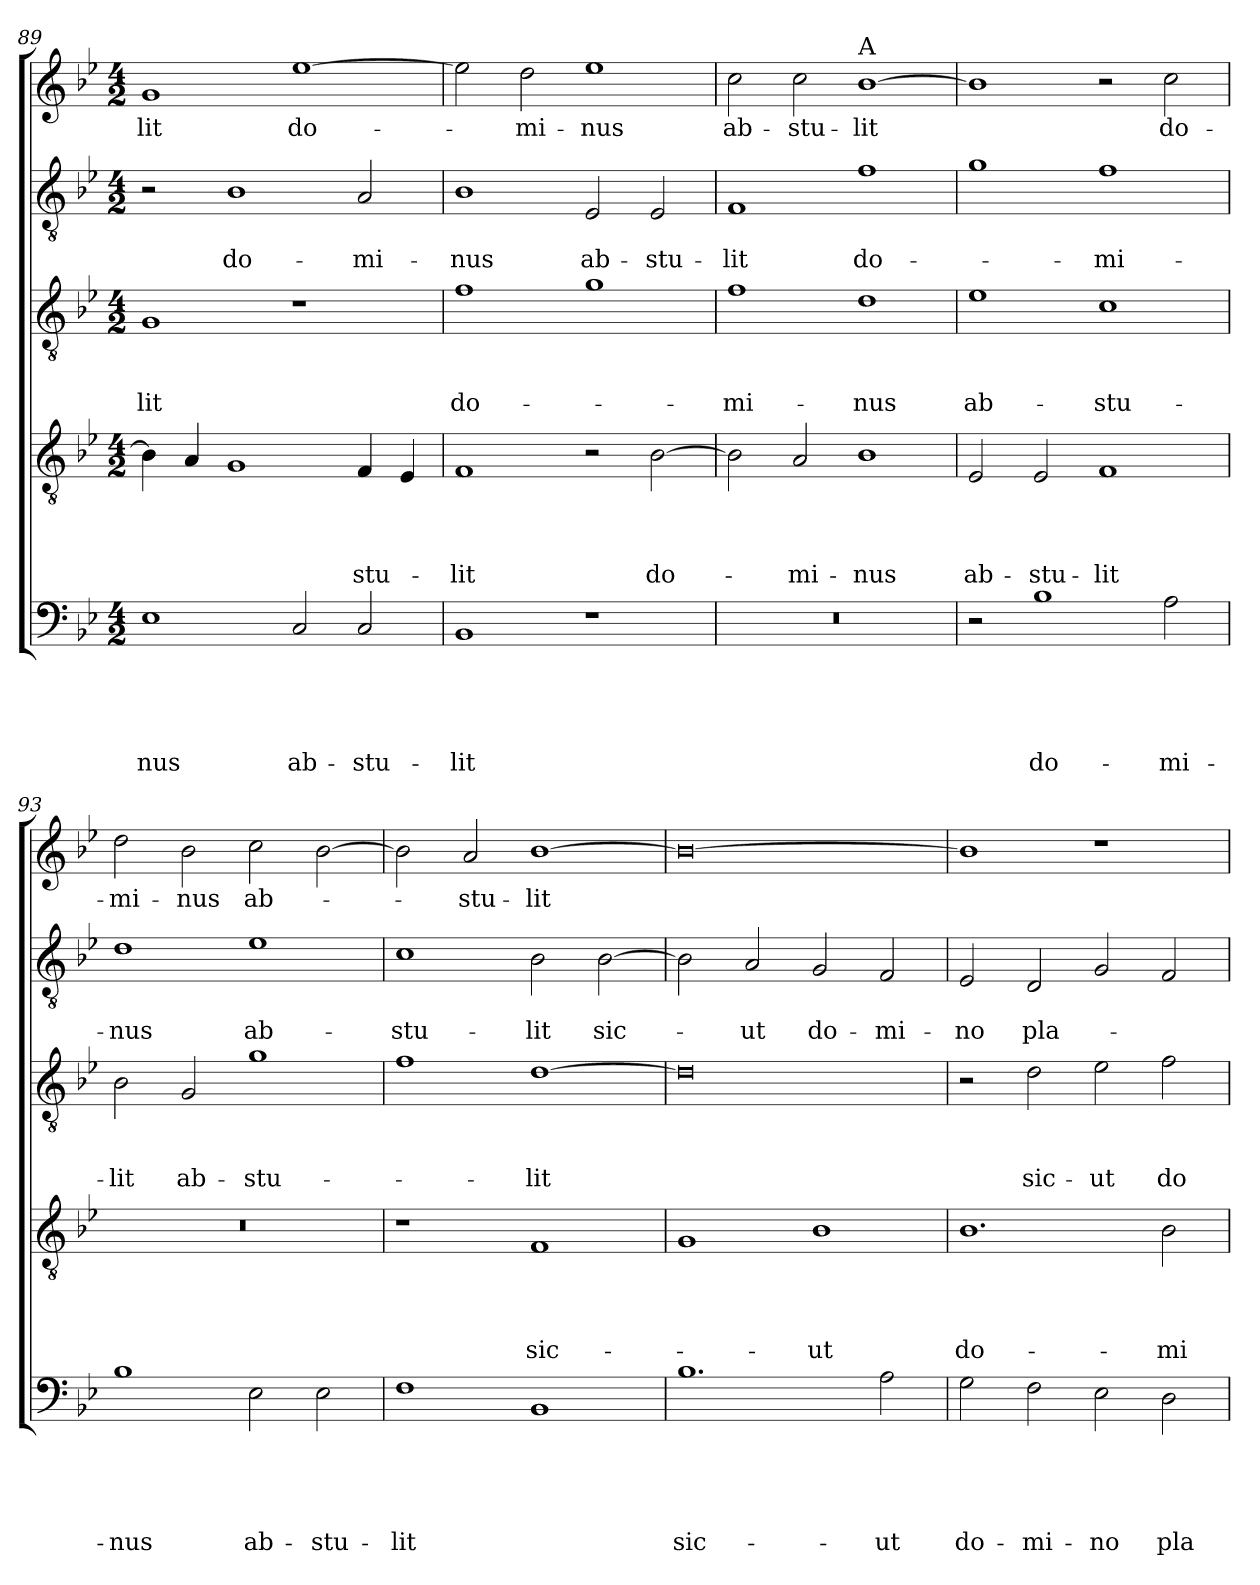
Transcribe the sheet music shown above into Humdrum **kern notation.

**kern	**text	**text	**text	**text	**text	**kern	**text	**text	**text	**text	**kern	**text	**text	**text	**kern	**text	**text	**kern	**text
*part5	*part5	*part5	*part5	*part5	*part5	*part4	*part4	*part4	*part4	*part4	*part3	*part3	*part3	*part3	*part2	*part2	*part2	*part1	*part1
*staff5	*staff5	*staff5	*staff5	*staff5	*staff5	*staff4	*staff4	*staff4	*staff4	*staff4	*staff3	*staff3	*staff3	*staff3	*staff2	*staff2	*staff2	*staff1	*staff1
*clefF4	*	*	*	*	*	*clefGv2	*	*	*	*	*clefGv2	*	*	*	*clefGv2	*	*	*clefG2	*
*k[b-e-]	*	*	*	*	*	*k[b-e-]	*	*	*	*	*k[b-e-]	*	*	*	*k[b-e-]	*	*	*k[b-e-]	*
*g:	*	*	*	*	*	*g:	*	*	*	*	*g:	*	*	*	*g:	*	*	*g:	*
*M4/2	*	*	*	*	*	*M4/2	*	*	*	*	*M4/2	*	*	*	*M4/2	*	*	*M4/2	*
=89	=89	=89	=89	=89	=89	=89	=89	=89	=89	=89	=89	=89	=89	=89	=89	=89	=89	=89	=89
!	!	!	!	!	!LO:LY:b	!	!	!	!	!	!	!	!	!LO:LY:b	!	!	!	!	!LO:LY:b
1E-	.	.	.	.	-nus	4B-\]	.	.	.	.	1G	.	.	-lit	2r	.	.	1g	-lit
.	.	.	.	.	.	4A/	.	.	.	.	.	.	.	.	.	.	.	.	.
!	!	!	!	!	!	!	!	!	!	!	!	!	!	!	!	!	!LO:LY:b	!	!
.	.	.	.	.	.	1G	.	.	.	.	.	.	.	.	1B-	.	do-	.	.
!	!	!	!	!	!LO:LY:b	!	!	!	!	!	!	!	!	!	!	!	!	!	!LO:LY:b
2C/	.	.	.	.	ab-	.	.	.	.	.	1r	.	.	.	.	.	.	[1ee-	do-
!	!	!	!	!	!LO:LY:b	!	!	!	!	!LO:LY:b	!	!	!	!	!	!	!LO:LY:b	!	!
2C/	.	.	.	.	-stu-	4F/	.	.	.	-stu-	.	.	.	.	2A/	.	-mi-	.	.
.	.	.	.	.	.	4E-/	.	.	.	.	.	.	.	.	.	.	.	.	.
=90	=90	=90	=90	=90	=90	=90	=90	=90	=90	=90	=90	=90	=90	=90	=90	=90	=90	=90	=90
!	!	!	!	!	!LO:LY:b	!	!	!	!	!LO:LY:b	!	!	!	!LO:LY:b	!	!	!LO:LY:b	!	!
1BB-	.	.	.	.	-lit	1F	.	.	.	-lit	1f	.	.	do-	1B-	.	-nus	2ee-\]	.
!	!	!	!	!	!	!	!	!	!	!	!	!	!	!	!	!	!	!	!LO:LY:b
.	.	.	.	.	.	.	.	.	.	.	.	.	.	.	.	.	.	2dd\	-mi-
!	!	!	!	!	!	!	!	!	!	!	!	!	!	!	!	!	!LO:LY:b	!	!LO:LY:b
1r	.	.	.	.	.	2r	.	.	.	.	1g	.	.	.	2E-/	.	ab-	1ee-	-nus
!	!	!	!	!	!	!	!	!	!	!LO:LY:b	!	!	!	!	!	!	!LO:LY:b	!	!
.	.	.	.	.	.	[2B-\	.	.	.	do-	.	.	.	.	2E-/	.	-stu-	.	.
!!LO:LB:g=z
=91	=91	=91	=91	=91	=91	=91	=91	=91	=91	=91	=91	=91	=91	=91	=91	=91	=91	=91	=91
!	!	!	!	!	!	!	!	!	!	!	!	!	!	!LO:LY:b	!	!	!LO:LY:b	!	!LO:LY:b
0r	.	.	.	.	.	2B-\]	.	.	.	.	1f	.	.	-mi-	1F	.	-lit	2cc\	ab-
!	!	!	!	!	!	!	!	!	!	!LO:LY:b	!	!	!	!	!	!	!	!	!LO:LY:b
.	.	.	.	.	.	2A/	.	.	.	-mi-	.	.	.	.	.	.	.	2cc\	-stu-
!	!	!	!	!	!	!	!	!	!	!	!	!	!	!	!	!	!	!LO:TX:a:t=A	!
!	!	!	!	!	!	!	!	!	!	!LO:LY:b	!	!	!	!LO:LY:b	!	!	!LO:LY:b	!	!LO:LY:b
.	.	.	.	.	.	1B-	.	.	.	-nus	1d	.	.	-nus	1f	.	do-	[1b-	-lit
=92	=92	=92	=92	=92	=92	=92	=92	=92	=92	=92	=92	=92	=92	=92	=92	=92	=92	=92	=92
!	!	!	!	!	!	!	!	!	!	!LO:LY:b	!	!	!	!LO:LY:b	!	!	!	!	!
2r	.	.	.	.	.	2E-/	.	.	.	ab-	1e-	.	.	ab-	1g	.	.	1b-]	.
!	!	!	!	!	!LO:LY:b	!	!	!	!	!LO:LY:b	!	!	!	!	!	!	!	!	!
1B-	.	.	.	.	do-	2E-/	.	.	.	-stu-	.	.	.	.	.	.	.	.	.
!	!	!	!	!	!	!	!	!	!	!LO:LY:b	!	!	!	!LO:LY:b	!	!	!LO:LY:b	!	!
.	.	.	.	.	.	1F	.	.	.	-lit	1c	.	.	-stu-	1f	.	-mi-	2r	.
!	!	!	!	!	!LO:LY:b	!	!	!	!	!	!	!	!	!	!	!	!	!	!LO:LY:b
2A\	.	.	.	.	-mi-	.	.	.	.	.	.	.	.	.	.	.	.	2cc\	do-
=93	=93	=93	=93	=93	=93	=93	=93	=93	=93	=93	=93	=93	=93	=93	=93	=93	=93	=93	=93
!	!	!	!	!	!LO:LY:b	!	!	!	!	!	!	!	!	!LO:LY:b	!	!	!LO:LY:b	!	!LO:LY:b
1B-	.	.	.	.	-nus	0r	.	.	.	.	2B-\	.	.	-lit	1d	.	-nus	2dd\	-mi-
!	!	!	!	!	!	!	!	!	!	!	!	!	!	!LO:LY:b	!	!	!	!	!LO:LY:b
.	.	.	.	.	.	.	.	.	.	.	2G/	.	.	ab-	.	.	.	2b-\	-nus
!	!	!	!	!	!LO:LY:b	!	!	!	!	!	!	!	!	!LO:LY:b	!	!	!LO:LY:b	!	!LO:LY:b
2E-\	.	.	.	.	ab-	.	.	.	.	.	1g	.	.	-stu-	1e-	.	ab-	2cc\	ab-
!	!	!	!	!	!LO:LY:b	!	!	!	!	!	!	!	!	!	!	!	!	!	!
2E-\	.	.	.	.	-stu-	.	.	.	.	.	.	.	.	.	.	.	.	[2b-\	.
=94	=94	=94	=94	=94	=94	=94	=94	=94	=94	=94	=94	=94	=94	=94	=94	=94	=94	=94	=94
!	!	!	!	!	!LO:LY:b	!	!	!	!	!	!	!	!	!	!	!	!LO:LY:b	!	!
1F	.	.	.	.	-lit	1r	.	.	.	.	1f	.	.	.	1c	.	-stu-	2b-\]	.
!	!	!	!	!	!	!	!	!	!	!	!	!	!	!	!	!	!	!	!LO:LY:b
.	.	.	.	.	.	.	.	.	.	.	.	.	.	.	.	.	.	2a/	-stu-
!	!	!	!	!	!	!	!	!	!	!LO:LY:b	!	!	!	!LO:LY:b	!	!	!LO:LY:b	!	!LO:LY:b
1BB-	.	.	.	.	.	1F	.	.	.	sic-	[1d	.	.	-lit	2B-\	.	-lit	[1b-	-lit
!	!	!	!	!	!	!	!	!	!	!	!	!	!	!	!	!	!LO:LY:b	!	!
.	.	.	.	.	.	.	.	.	.	.	.	.	.	.	[2B-\	.	sic-	.	.
=95	=95	=95	=95	=95	=95	=95	=95	=95	=95	=95	=95	=95	=95	=95	=95	=95	=95	=95	=95
!	!	!	!	!	!LO:LY:b	!	!	!	!	!	!	!	!	!	!	!	!	!	!
1.B-	.	.	.	.	sic-	1G	.	.	.	.	0d]	.	.	.	2B-\]	.	.	0b-_	.
!	!	!	!	!	!	!	!	!	!	!	!	!	!	!	!	!	!LO:LY:b	!	!
.	.	.	.	.	.	.	.	.	.	.	.	.	.	.	2A/	.	-ut	.	.
!	!	!	!	!	!	!	!	!	!	!LO:LY:b	!	!	!	!	!	!	!LO:LY:b	!	!
.	.	.	.	.	.	1B-	.	.	.	-ut	.	.	.	.	2G/	.	do-	.	.
!	!	!	!	!	!LO:LY:b	!	!	!	!	!	!	!	!	!	!	!	!LO:LY:b	!	!
2A\	.	.	.	.	-ut	.	.	.	.	.	.	.	.	.	2F/	.	-mi-	.	.
=96	=96	=96	=96	=96	=96	=96	=96	=96	=96	=96	=96	=96	=96	=96	=96	=96	=96	=96	=96
!	!	!	!	!	!LO:LY:b	!	!	!	!	!LO:LY:b	!	!	!	!	!	!	!LO:LY:b	!	!
2G\	.	.	.	.	do-	1.B-	.	.	.	do-	2r	.	.	.	2E-/	.	-no	1b-]	.
!	!	!	!	!	!LO:LY:b	!	!	!	!	!	!	!	!	!LO:LY:b	!	!	!LO:LY:b	!	!
2F\	.	.	.	.	-mi-	.	.	.	.	.	2d\	.	.	sic-	2D/	.	pla-	.	.
!	!	!	!	!	!LO:LY:b	!	!	!	!	!	!	!	!	!LO:LY:b	!	!	!	!	!
2E-\	.	.	.	.	-no	.	.	.	.	.	2e-\	.	.	-ut	2G/	.	.	1r	.
!	!	!	!	!	!LO:LY:b	!	!	!	!	!LO:LY:b	!	!	!	!LO:LY:b	!	!	!	!	!
2D\	.	.	.	.	pla-	2B-\	.	.	.	-mi-	2f\	.	.	do-	2F/	.	.	.	.
=	=	=	=	=	=	=	=	=	=	=	=	=	=	=	=	=	=	=	=
*-	*-	*-	*-	*-	*-	*-	*-	*-	*-	*-	*-	*-	*-	*-	*-	*-	*-	*-	*-
